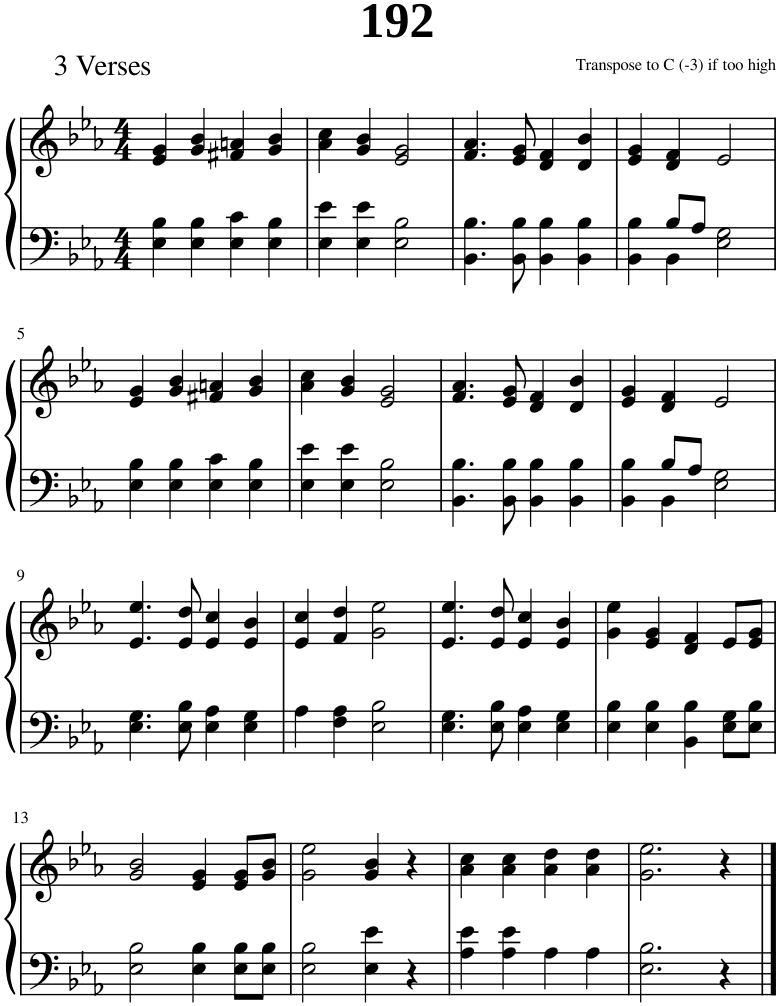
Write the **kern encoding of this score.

**kern	**kern
*part1	*part1
*staff2	*staff1
*I"Piano	*
*I'Pno.	*
*clefF4	*clefG2
*k[b-e-a-]	*k[b-e-a-]
*M4/4	*M4/4
=1	=1
4E-\ 4B-\	4e-/ 4g/
4E-\ 4B-\	4g/ 4b-/
4E-\ 4c\	4f#X/ 4an/
4E-\ 4B-\	4g/ 4b-/
=2	=2
4E-\ 4e-\	4a-\ 4cc\
4E-\ 4e-\	4g/ 4b-/
2E-\ 2B-\	2e-/ 2g/
=3	=3
4.BB-\ 4.B-\	4.f/ 4.a-/
8BB-\ 8B-\	8e-/ 8g/
4BB-\ 4B-\	4d/ 4f/
4BB-\ 4B-\	4d/ 4b-/
=4	=4
*^	*
4ryy	4BB-\ 4B-\	4e-/ 4g/
8B-/L	4BB-\	4d/ 4f/
8A-/J	.	.
2ryy	2E-\ 2G\	2e-/
*v	*v	*
!!LO:LB:g=z
=5	=5
4E-\ 4B-\	4e-/ 4g/
4E-\ 4B-\	4g/ 4b-/
4E-\ 4c\	4f#X/ 4an/
4E-\ 4B-\	4g/ 4b-/
=6	=6
4E-\ 4e-\	4a-\ 4cc\
4E-\ 4e-\	4g/ 4b-/
2E-\ 2B-\	2e-/ 2g/
=7	=7
4.BB-\ 4.B-\	4.f/ 4.a-/
8BB-\ 8B-\	8e-/ 8g/
4BB-\ 4B-\	4d/ 4f/
4BB-\ 4B-\	4d/ 4b-/
=8	=8
*^	*
4ryy	4BB-\ 4B-\	4e-/ 4g/
8B-/L	4BB-\	4d/ 4f/
8A-/J	.	.
2ryy	2E-\ 2G\	2e-/
*v	*v	*
!!LO:LB:g=z
=9	=9
4.E-\ 4.G\	4.e-/ 4.ee-/
8E-\ 8B-\	8e-/ 8dd/
4E-\ 4A-\	4e-/ 4cc/
4E-\ 4G\	4e-/ 4b-/
=10	=10
4A-\	4e-/ 4cc/
4F\ 4A-\	4f/ 4dd/
2E-\ 2B-\	2g\ 2ee-\
=11	=11
4.E-\ 4.G\	4.e-/ 4.ee-/
8E-\ 8B-\	8e-/ 8dd/
4E-\ 4A-\	4e-/ 4cc/
4E-\ 4G\	4e-/ 4b-/
=12	=12
4E-\ 4B-\	4g\ 4ee-\
4E-\ 4B-\	4e-/ 4g/
4BB-\ 4B-\	4d/ 4f/
8E-\ 8G\L	8e-/L
8E-\ 8B-\J	8e-/ 8g/J
!!LO:LB:g=z
=13	=13
2E-\ 2B-\	2g/ 2b-/
4E-\ 4B-\	4e-/ 4g/
8E-\ 8B-\L	8e-/ 8g/L
8E-\ 8B-\J	8g/ 8b-/J
=14	=14
2E-\ 2B-\	2g\ 2ee-\
4E-\ 4e-\	4g/ 4b-/
4r	4r
=15	=15
4A-\ 4e-\	4a-\ 4cc\
4A-\ 4e-\	4a-\ 4cc\
4A-\	4a-\ 4dd\
4A-\	4a-\ 4dd\
=16	=16
2.E-\ 2.B-\	2.g\ 2.ee-\
4r	4r
==	==
*-	*-
